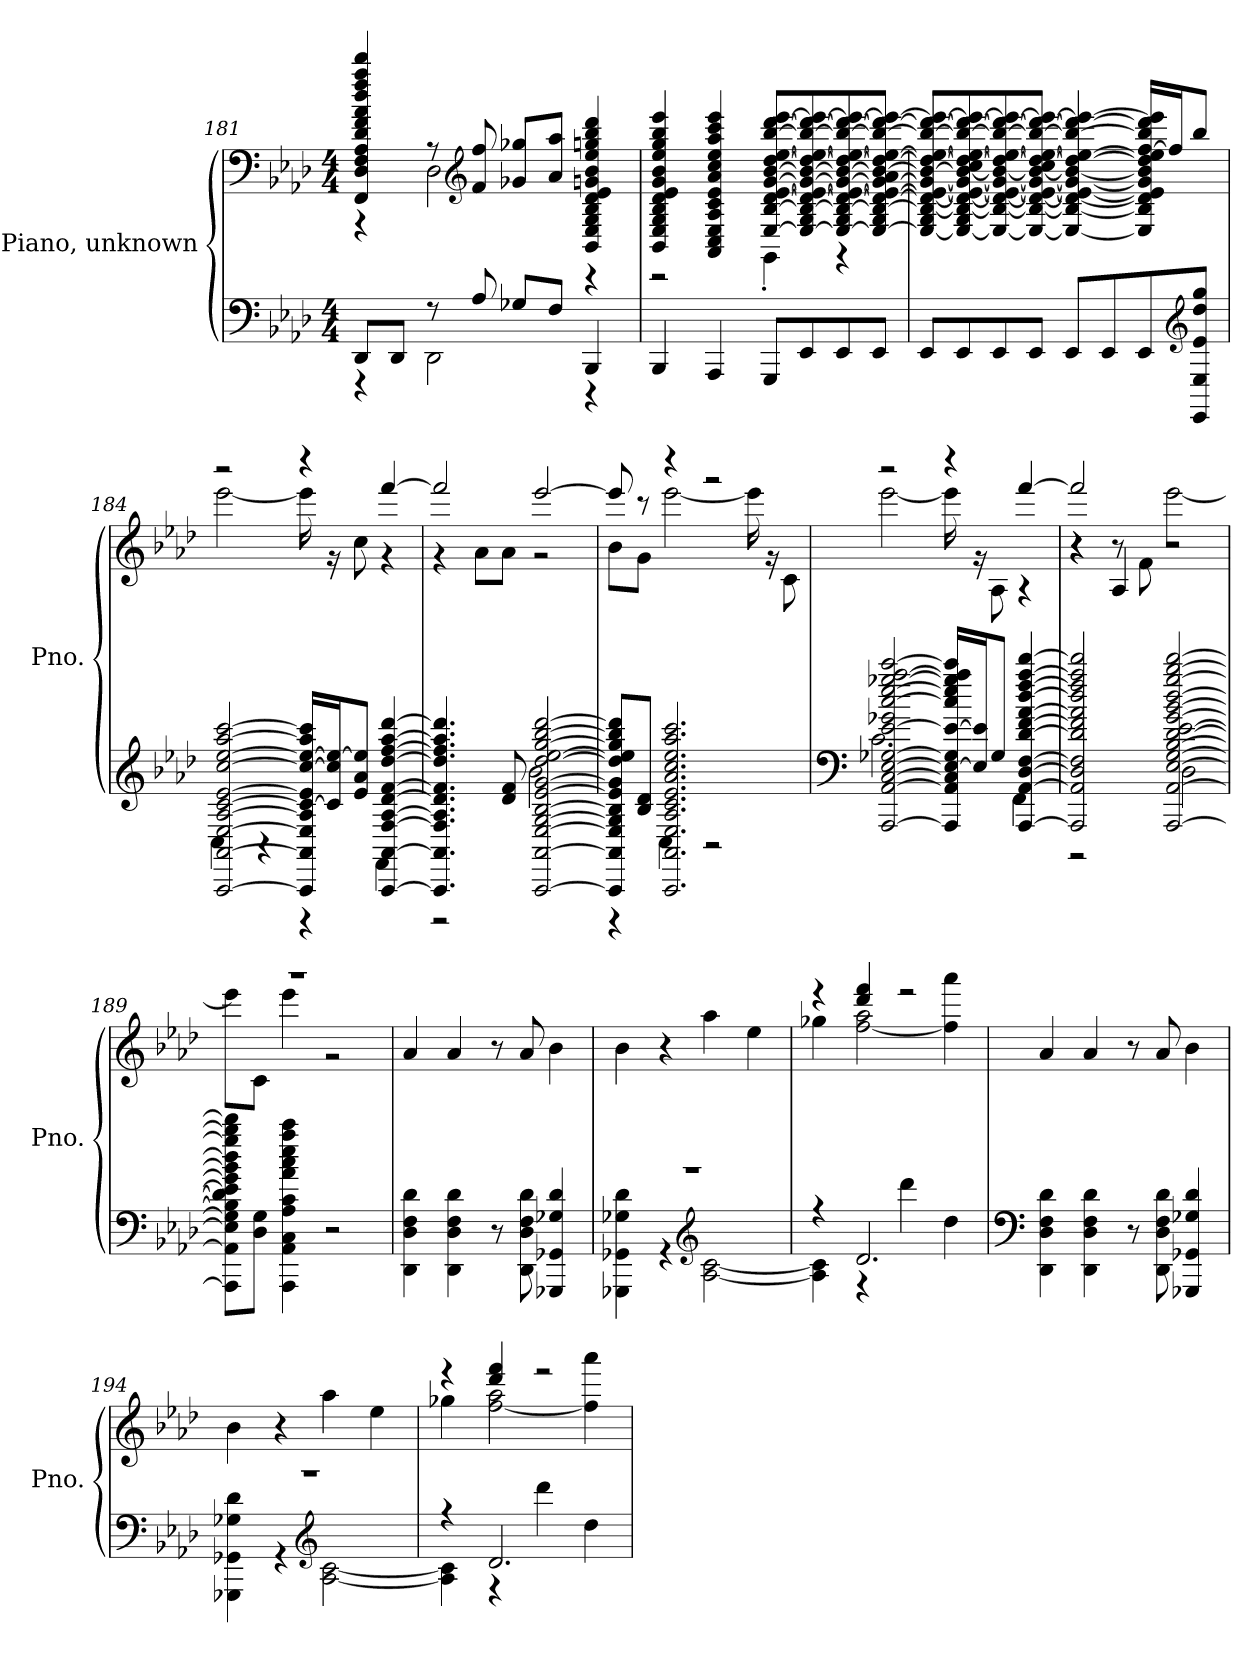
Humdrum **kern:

**kern	**kern
*part1	*part1
*staff2	*staff1
*I"Piano, unknown	*
*I'Pno.	*
*clefF4	*clefF4
*k[b-e-a-d-]	*k[b-e-a-d-]
*M4/4	*M4/4
=181	=181
*^	*^
8DD-/L	4r	4FF/ 4D-/ 4F/ 4A-/ 4d-/ 4f/ 4a-/ 4dd-/ 4ff/ 4aa-/ 4ddd-/	4r
8DD-/J	.	.	.
8r	2DD-\	8r	2D-\
*	*	*clefG2	*
8A-/	.	8f/ 8ff/	.
8G-X/L	.	8g-X/ 8gg-X/L	.
8F/J	.	8a-/ 8aa-/J	.
4BBB-/	4r	4BB-/ 4E-/ 4G/ 4B-/ 4d-/ 4e-/ 4gn/ 4b-/ 4ee-/ 4ggn/ 4bb-/ 4ddd-/	4r
*v	*v	*	*
=182	=182	=182
4BBB-/	4BB-/ 4E-/ 4G/ 4B-/ 4d-/ 4e-/ 4g/ 4b-/ 4ee-/ 4gg/ 4bb-/ 4eee-/	2r
4AAA-/	4AA-/ 4C/ 4E-/ 4A-/ 4c/ 4e-/ 4a-/ 4cc/ 4ee-/ 4aa-/ 4ccc/ 4eee-/	.
8GGG/L	[8E-/ [8B-/ [8d-/ [8e-/ [8g/ [8b-/ [8dd-/ [8ee-/ [8bb-/ [8ddd-/ [8eee-/L	4GG'\
8EE-/	8E-/_ 8G/ 8B-/_ 8d-/_ 8e-/_ 8g/_ 8b-/_ 8dd-/_ 8ee-/_ 8bb-/_ 8ddd-/_ 8eee-/_	.
8EE-/	8E-/_ 8G/ 8B-/_ 8d-/_ 8e-/_ 8g/_ 8b-/_ 8dd-/_ 8ee-/_ 8bb-/_ 8ddd-/_ 8eee-/_	4r
8EE-/J	8E-/_ 8G/ 8B-/_ 8d-/_ 8e-/_ 8g/_ 8a-/ 8b-/_ 8dd-/_ 8ee-/_ 8bb-/_ 8ddd-/_ 8eee-/_J	.
*	*v	*v
!!LO:LB:g=z
=183	=183
8EE-/L	8E-/_ 8G/ 8B-/_ 8d-/_ 8e-/_ 8g/_ 8b-/_ 8dd-/_ 8ee-/_ 8bb-/_ 8ddd-/_ 8eee-/_L
8EE-/	8E-/_ 8G/ 8B-/_ 8d-/_ 8e-/_ 8g/_ 8b-/_ 8cc/ 8dd-/_ 8ee-/_ 8bb-/_ 8ddd-/_ 8eee-/_
8EE-/	8E-/_ 8B-/_ 8d-/_ 8e-/_ 8g/_ 8b-/_ 8dd-/_ 8ee-/_ 8bb-/_ 8ddd-/_ 8eee-/_
8EE-/J	8E-/_ 8B-/_ 8d-/_ 8e-/_ 8g/_ 8b-/_ 8cc/ 8dd-/_ 8ee-/_ 8bb-/_ 8ddd-/_ 8eee-/_J
8EE-/L	4E-/_ 4B-/_ 4d-/_ 4e-/_ 4g/_ 4b-/_ 4dd-/_ 4ee-/_ 4bb-/_ 4ddd-/_ 4eee-/_
8EE-/	.
8EE-/	16E-/] 16B-/] 16d-/] 16e-/] 16g/] 16b-/] 16dd-/] 16ee-/] [16ff/ 16bb-/] 16ddd-/] 16eee-/]LL
.	16ff/J]
*clefG2	*
8EE-/ 8E-/ 8e-/ 8dd-/ 8gg/J	8bb-/J
=184	=184
*^	*^
[2AAA-/ [2AA-/ [2E-/ [2A-/ [2c/ [2e-/ [2cc/ [2ee-/ [2aa-/ [2ccc/	4C\	2r	[2eee-\
.	4r	.	.
16AAA-/] 16AA-/] 16E-/] 16A-/] 16c/_ 16e-/] 16cc/_ 16ee-/_ 16aa-/] 16ccc/]LL	4r	4r	16eee-\]
16c/] 16cc/] 16ee-/_J	.	.	16r
8e-/ 8a-/ 8ee-/]J	.	.	8cc\
[4AAA-/ [4AA-/ [4F/ [4A-/ [4d-/ [4f/ [4dd-/ [4ff/ [4aa-/ [4ddd-/	4FF\	[4fff/	4r
=185	=185	=185	=185
4.AAA-/] 4.AA-/] 4.F/] 4.A-/] 4.d-/] 4.f/] 4.dd-/] 4.ff/] 4.aa-/] 4.ddd-/]	2r	2fff/]	4r
.	.	.	8a-\L
8d-/ 8f/	.	.	8a-\J
[2AAA-/ [2AA-/ [2E-/ [2G/ [2B-/ [2e-/ [2g/ [2dd-/ [2ee-/ [2gg/ [2bb-/ [2ddd-/	2b-\	[2eee-/	2r
=186	=186	=186	=186
8AAA-/] 8AA-/] 8E-/] 8G/] 8B-/] 8e-/] 8g/] 8dd-/] 8ee-/] 8gg/] 8bb-/] 8ddd-/]L	4r	8eee-/]	8b-\L
8B-/ 8d-/J	.	8r	8g\J
2.AAA-/ 2.AA-/ 2.E-/ 2.A-/ 2.c/ 2.e-/ 2.a-/ 2.cc/ 2.ee-/ 2.aa-/ 2.ccc/	4C\	4r	[2eee-\
.	2r	2r	.
.	.	.	16eee-\]
.	.	.	16r
.	.	.	8c\
!!LO:LB:g=z	!!
=187	=187	=187	=187
*clefF4	*	*	*
[2AAA-/ [2AA-/ [2C/ [2E-/ [2G-X/ [2e-/ 2g-X/ [2cc/ [2ee-/ [2gg-X/ [2aa-/ [2ccc/	2.c\	2r	[2eee-\
16AAA-/] 16AA-/] 16C/] 16E-/_ 16G-/] 16e-/_ 16cc/] 16ee-/] 16gg-/] 16aa-/] 16ccc/]LL	.	4r	16eee-\]
16E-/] 16e-/]J	.	.	16r
8G-/J	.	.	8A-\
[4AAA-/ [4AA-/ [4D-/ [4F/ [4d-/ [4f/ [4a-/ [4dd-/ [4ff/ [4aa-/ [4ddd-/	4FF\	[4fff/	4r
=188	=188	=188	=188
*	*	*	*^
2AAA-/] 2AA-/] 2D-/] 2F/] 2d-/] 2f/] 2a-/] 2dd-/] 2ff/] 2aa-/] 2ddd-/]	2r	2fff/]	4r	4r
.	.	.	8r	4A-/
.	.	.	8f\	.
[2AAA-/ [2AA-/ [2E-/ [2G/ [2B-/ [2d-/ [2e-/ [2g/ [2b-/ [2dd-/ [2gg/ [2bb-/ [2ddd-/	2D-\	2r	[2eee-\	2r
*v	*v	*	*	*
*	*	*v	*v
=189	=189	=189
8AAA-\] 8AA-\] 8E-\] 8G\] 8B-\] 8d-\] 8e-\] 8g\] 8b-\] 8dd-\] 8gg\] 8bb-\] 8ddd-\]L	1r	8eee-\L]
8D-\ 8G\J	.	8c\J
4AAA-\ 4AA-\ 4C\ 4A-\ 4c\ 4a-\ 4cc\ 4ee-\ 4aa-\ 4ccc\	.	4eee-\
2r	.	2r
*	*v	*v
=190	=190
4DD-\ 4D-\ 4F\ 4d-\	4a-/
4DD-\ 4D-\ 4F\ 4d-\	4a-/
8r	8r
8DD-\ 8D-\ 8F\ 8d-\	8a-/
4GGG-X/ 4GG-X/ 4G-X/ 4d-/	4b-\
=191	=191
*^	*
1r	4GGG-X\ 4GG-X\ 4G-X\ 4d-\	4b-\
.	4r	4r
*clefG2	*	*
.	[2A-\ [2c\	4aa-\
.	.	4ee-\
=192	=192	=192
*	*	*^
4r	4A-\] 4c\]	4r	4gg-X\
2.d-/	4r	4ddd-/ 4fff/	[2ff\ 2aa-\
.	4ddd-\	2r	.
.	4dd-\	.	4ff\] 4aaa-\
*v	*v	*	*
*	*v	*v
!!LO:PB:g=z
=193	=193
*clefF4	*
4DD-\ 4D-\ 4F\ 4d-\	4a-/
4DD-\ 4D-\ 4F\ 4d-\	4a-/
8r	8r
8DD-\ 8D-\ 8F\ 8d-\	8a-/
4GGG-X/ 4GG-X/ 4G-X/ 4d-/	4b-\
=194	=194
*^	*
1r	4GGG-X\ 4GG-X\ 4G-X\ 4d-\	4b-\
.	4r	4r
*clefG2	*	*
.	[2A-\ [2c\	4aa-\
.	.	4ee-\
=195	=195	=195
*	*	*^
4r	4A-\] 4c\]	4r	4gg-X\
2.d-/	4r	4ddd-/ 4fff/	[2ff\ 2aa-\
.	4ddd-\	2r	.
.	4dd-\	.	4ff\] 4aaa-\
*v	*v	*	*
*	*v	*v
=	=
*-	*-
